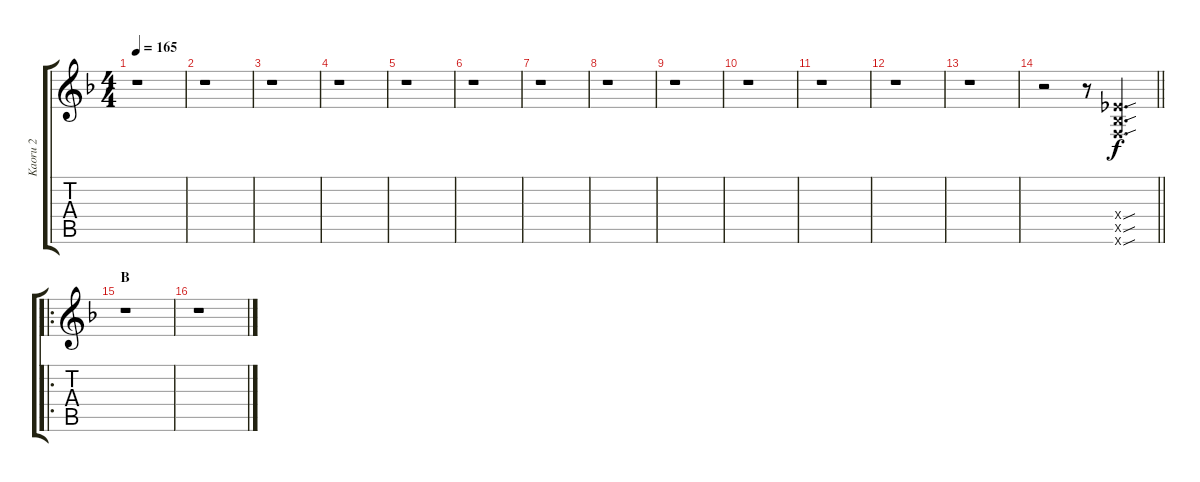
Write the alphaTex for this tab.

\track ("Kaoru 2" "Kaoru 2") {instrument overdrivenguitar}
\staff {score tabs}
\tuning (E4 B3 G3 D3 A2 E2) {hide}
\ts (4 4)
\tempo 165
\clef g2
\ks dminor
r.1{dy f} |
r.1 |
r.1 |
r.1 |
r.1 |
r.1 |
r.1 |
r.1 |
r.1 |
r.1 |
r.1 |
r.1 |
r.1 |
\barLineRight lightlight
r.2 r.8 (1.4{sou x} 1.5{sou x} 1.6{sou x}).4{d} |
\ro
\section ("" "B")
r.1 |
r.1
